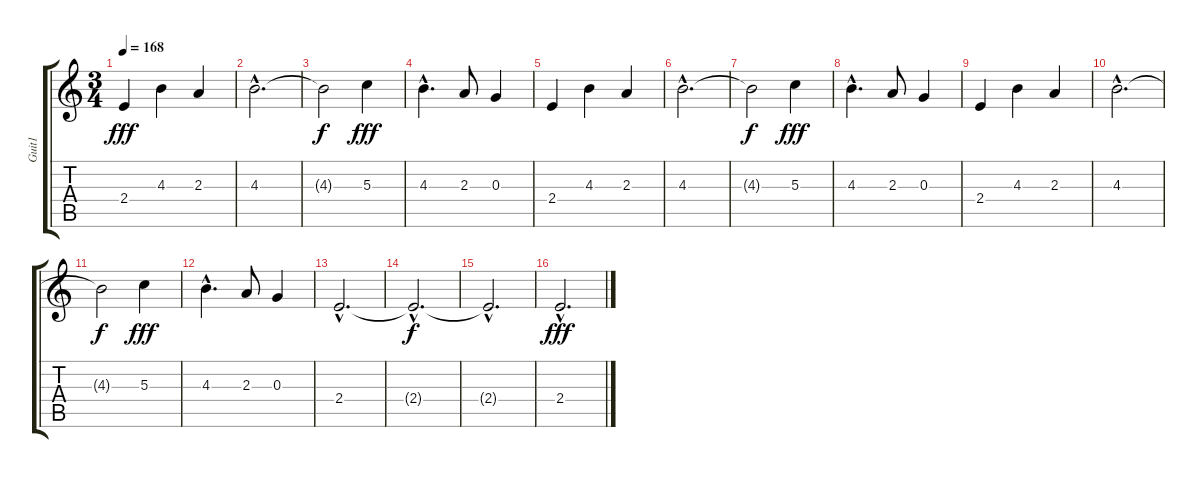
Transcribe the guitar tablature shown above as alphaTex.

\track ("Guit1" "Guit1") {instrument overdrivenguitar}
\staff {score tabs}
\tuning (E4 B3 G3 D3 A2 E2) {hide}
\ts (3 4)
\tempo 168
\clef g2
\ks c
2.4.4{dy fff} 4.3.4 2.3.4 |
4.3{hac}.2{d} |
4.3{t}.2{dy f} 5.3.4{dy fff} |
4.3{hac}.4{d} 2.3.8 0.3.4 |
2.4.4 4.3.4 2.3.4 |
4.3{hac}.2{d} |
4.3{t}.2{dy f} 5.3.4{dy fff} |
4.3{hac}.4{d} 2.3.8 0.3.4 |
2.4.4 4.3.4 2.3.4 |
4.3{hac}.2{d} |
4.3{t}.2{dy f} 5.3.4{dy fff} |
4.3{hac}.4{d} 2.3.8 0.3.4 |
2.4{hac}.2{d} |
2.4{hac t}.2{d dy f} |
2.4{hac t}.2{d} |
2.4{ss hac}.2{d dy fff}
